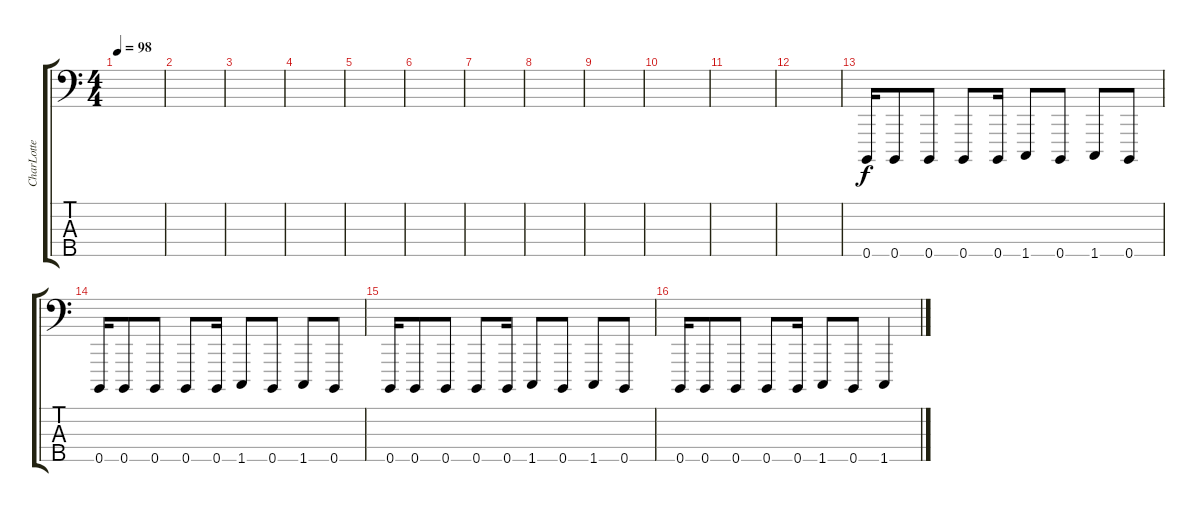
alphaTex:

\track ("CharLotte" "CharLotte") {instrument lead8bassandlead}
\staff {score tabs}
\tuning (G2 D2 A1 E1 B0) {hide}
\ts (4 4)
\tempo 98
\clef f4
\ks c
|
|
|
|
|
|
|
|
|
|
|
|
0.5.16 0.5.8 0.5.8 0.5.8 0.5.16 1.5.8 0.5.8 1.5.8 0.5.8 |
0.5.16 0.5.8 0.5.8 0.5.8 0.5.16 1.5.8 0.5.8 1.5.8 0.5.8 |
0.5.16 0.5.8 0.5.8 0.5.8 0.5.16 1.5.8 0.5.8 1.5.8 0.5.8 |
0.5.16 0.5.8 0.5.8 0.5.8 0.5.16 1.5.8 0.5.8 1.5.4
